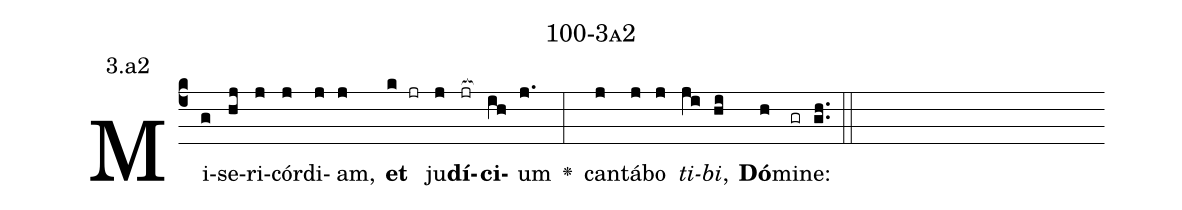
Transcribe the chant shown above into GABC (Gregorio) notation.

name: 100-3a2;
annotation: 3.a2;
%%
(c4)Mi(g)se(hj)ri(j)cór(j)di(j)am,(j) <b>et</b>(k jr) ju(j)<b>dí</b>(jr[ocb:1{])<b>ci</b>(ih[ocb:0}])um(j.) <v>\greheightstar</v>(:) can(j)tá(j)bo(j) <i>ti</i>(ji)<i>bi</i>,(hi) <b>Dó</b>(h)mi(gr)ne:(gh..) (::)


%E(j) u(j) o(ji) u(hi) a(h) e.(gh..) (::)
